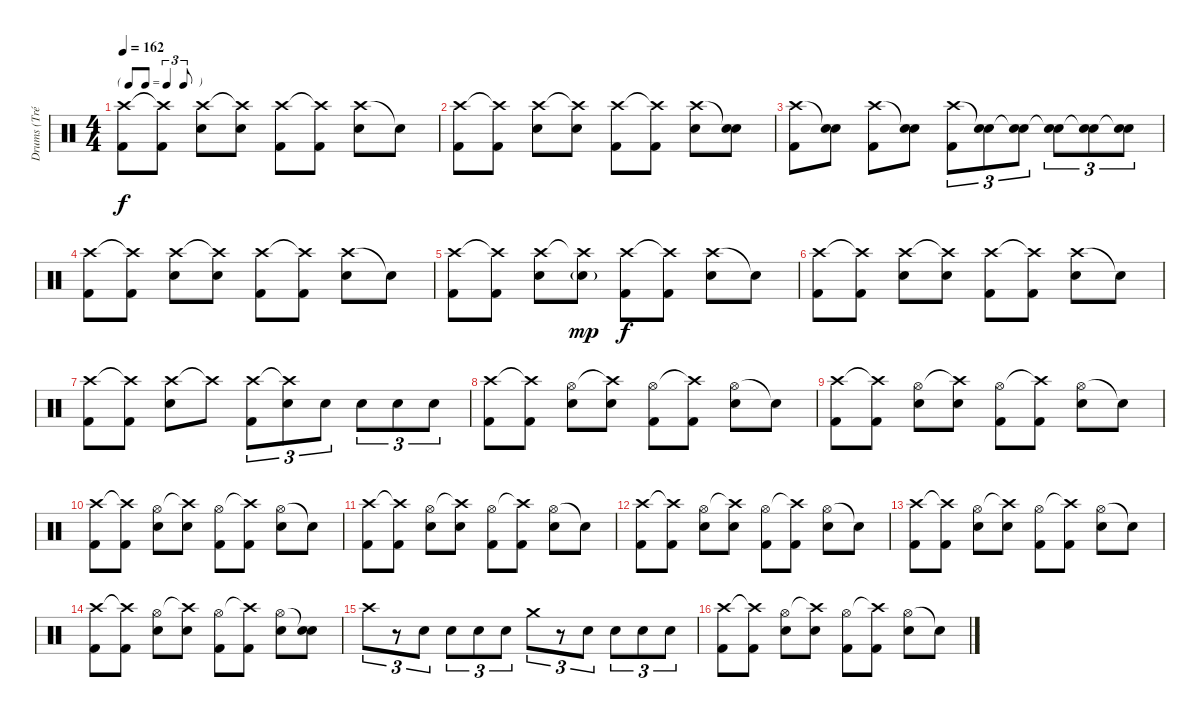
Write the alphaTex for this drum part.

\track ("Drums (Tré Cool)" "Drums (Tré") {instrument percussion}
\staff {score}
\articulation defaults
\ts (4 4)
\tf triplet8th
\tempo 162
\clef neutral
\ks c
("Crash high (hit)" "Kick (hit) 2").8{dy f} ("Crash high (hit)"{t} "Kick (hit) 2").8 ("Crash high (hit)" "Electric Snare (hit)").8 ("Crash high (hit)"{t} "Electric Snare (hit)").8 ("Crash high (hit)" "Kick (hit) 2").8 ("Crash high (hit)"{t} "Kick (hit) 2").8 ("Crash high (hit)" "Electric Snare (hit)").8 "Snare (hit)"{t}.8 |
("Crash high (hit)" "Kick (hit) 2").8 ("Crash high (hit)"{t} "Kick (hit) 2").8 ("Crash high (hit)" "Electric Snare (hit)").8 ("Crash high (hit)"{t} "Electric Snare (hit)").8 ("Crash high (hit)" "Kick (hit) 2").8 ("Crash high (hit)"{t} "Kick (hit) 2").8 ("Crash high (hit)" "Electric Snare (hit)").8 ("Snare (hit)"{t} "Electric Snare (hit)").8 |
("Crash high (hit)" "Kick (hit) 2").8 ("Snare (hit)"{t} "Electric Snare (hit)").8 ("Crash high (hit)" "Kick (hit) 2").8 ("Snare (hit)"{t} "Electric Snare (hit)").8 ("Crash high (hit)" "Kick (hit) 2").8{tu (3 2)} ("Snare (hit)"{t} "Electric Snare (hit)").8{tu (3 2)} ("Snare (hit)"{t} "Electric Snare (hit)").8{tu (3 2)} ("Snare (hit)"{t} "Electric Snare (hit)").8{tu (3 2)} ("Snare (hit)"{t} "Electric Snare (hit)").8{tu (3 2)} ("Snare (hit)"{t} "Electric Snare (hit)").8{tu (3 2)} |
("Crash high (hit)" "Kick (hit) 2").8 ("Crash high (hit)"{t} "Kick (hit) 2").8 ("Crash high (hit)" "Electric Snare (hit)").8 ("Crash high (hit)"{t} "Electric Snare (hit)").8 ("Crash high (hit)" "Kick (hit) 2").8 ("Crash high (hit)"{t} "Kick (hit) 2").8 ("Crash high (hit)" "Electric Snare (hit)").8 "Snare (hit)"{t}.8 |
("Crash high (hit)" "Kick (hit) 2").8 ("Crash high (hit)"{t} "Kick (hit) 2").8 ("Crash high (hit)" "Electric Snare (hit)").8 ("Crash high (hit)"{t} "Electric Snare (hit)"{g}).8{dy mp} ("Crash high (hit)" "Kick (hit) 2").8{dy f} ("Crash high (hit)"{t} "Kick (hit) 2").8 ("Crash high (hit)" "Electric Snare (hit)").8 "Snare (hit)"{t}.8 |
("Crash high (hit)" "Kick (hit) 2").8 ("Crash high (hit)"{t} "Kick (hit) 2").8 ("Crash high (hit)" "Electric Snare (hit)").8 ("Crash high (hit)"{t} "Electric Snare (hit)").8 ("Crash high (hit)" "Kick (hit) 2").8 ("Crash high (hit)"{t} "Kick (hit) 2").8 ("Crash high (hit)" "Electric Snare (hit)").8 "Snare (hit)"{t}.8 |
("Crash high (hit)" "Kick (hit) 2").8 ("Crash high (hit)"{t} "Kick (hit) 2").8 ("Crash high (hit)" "Electric Snare (hit)").8 "Crash high (hit)"{t}.8 ("Crash high (hit)" "Kick (hit) 2").8{tu (3 2)} ("Crash high (hit)"{t} "Electric Snare (hit)").8{tu (3 2)} "Electric Snare (hit)".8{tu (3 2)} "Electric Snare (hit)".8{tu (3 2)} "Electric Snare (hit)".8{tu (3 2)} "Electric Snare (hit)".8{tu (3 2)} |
("Crash high (hit)" "Kick (hit) 2").8 ("Crash high (hit)"{t} "Kick (hit) 2").8 ("Hi-Hat (open)" "Electric Snare (hit)").8 ("Crash high (hit)"{t} "Electric Snare (hit)").8 ("Hi-Hat (open)" "Kick (hit) 2").8 ("Crash high (hit)"{t} "Kick (hit) 2").8 ("Hi-Hat (open)" "Electric Snare (hit)").8 "Snare (hit)"{t}.8 |
("Crash high (hit)" "Kick (hit) 2").8 ("Crash high (hit)"{t} "Kick (hit) 2").8 ("Hi-Hat (open)" "Electric Snare (hit)").8 ("Crash high (hit)"{t} "Electric Snare (hit)").8 ("Hi-Hat (open)" "Kick (hit) 2").8 ("Crash high (hit)"{t} "Kick (hit) 2").8 ("Hi-Hat (open)" "Electric Snare (hit)").8 "Snare (hit)"{t}.8 |
("Crash high (hit)" "Kick (hit) 2").8 ("Crash high (hit)"{t} "Kick (hit) 2").8 ("Hi-Hat (open)" "Electric Snare (hit)").8 ("Crash high (hit)"{t} "Electric Snare (hit)").8 ("Hi-Hat (open)" "Kick (hit) 2").8 ("Crash high (hit)"{t} "Kick (hit) 2").8 ("Hi-Hat (open)" "Electric Snare (hit)").8 "Snare (hit)"{t}.8 |
("Crash high (hit)" "Kick (hit) 2").8 ("Crash high (hit)"{t} "Kick (hit) 2").8 ("Hi-Hat (open)" "Electric Snare (hit)").8 ("Crash high (hit)"{t} "Electric Snare (hit)").8 ("Hi-Hat (open)" "Kick (hit) 2").8 ("Crash high (hit)"{t} "Kick (hit) 2").8 ("Hi-Hat (open)" "Electric Snare (hit)").8 "Snare (hit)"{t}.8 |
("Crash high (hit)" "Kick (hit) 2").8 ("Crash high (hit)"{t} "Kick (hit) 2").8 ("Hi-Hat (open)" "Electric Snare (hit)").8 ("Crash high (hit)"{t} "Electric Snare (hit)").8 ("Hi-Hat (open)" "Kick (hit) 2").8 ("Crash high (hit)"{t} "Kick (hit) 2").8 ("Hi-Hat (open)" "Electric Snare (hit)").8 "Snare (hit)"{t}.8 |
("Crash high (hit)" "Kick (hit) 2").8 ("Crash high (hit)"{t} "Kick (hit) 2").8 ("Hi-Hat (open)" "Electric Snare (hit)").8 ("Crash high (hit)"{t} "Electric Snare (hit)").8 ("Hi-Hat (open)" "Kick (hit) 2").8 ("Crash high (hit)"{t} "Kick (hit) 2").8 ("Hi-Hat (open)" "Electric Snare (hit)").8 "Snare (hit)"{t}.8 |
("Crash high (hit)" "Kick (hit) 2").8 ("Crash high (hit)"{t} "Kick (hit) 2").8 ("Hi-Hat (open)" "Electric Snare (hit)").8 ("Crash high (hit)"{t} "Electric Snare (hit)").8 ("Hi-Hat (open)" "Kick (hit) 2").8 ("Crash high (hit)"{t} "Kick (hit) 2").8 ("Hi-Hat (open)" "Electric Snare (hit)").8 ("Snare (hit)"{t} "Electric Snare (hit)").8 |
"Crash high (hit)".8{tu (3 2)} r.8{tu (3 2)} "Electric Snare (hit)".8{tu (3 2)} "Electric Snare (hit)".8{tu (3 2)} "Electric Snare (hit)".8{tu (3 2)} "Electric Snare (hit)".8{tu (3 2)} "Crash medium (hit)".8{tu (3 2)} r.8{tu (3 2)} "Electric Snare (hit)".8{tu (3 2)} "Electric Snare (hit)".8{tu (3 2)} "Electric Snare (hit)".8{tu (3 2)} "Electric Snare (hit)".8{tu (3 2)} |
("Crash high (hit)" "Kick (hit) 2").8 ("Crash high (hit)"{t} "Kick (hit) 2").8 ("Hi-Hat (open)" "Electric Snare (hit)").8 ("Crash high (hit)"{t} "Electric Snare (hit)").8 ("Hi-Hat (open)" "Kick (hit) 2").8 ("Crash high (hit)"{t} "Kick (hit) 2").8 ("Hi-Hat (open)" "Electric Snare (hit)").8 "Snare (hit)"{t}.8
